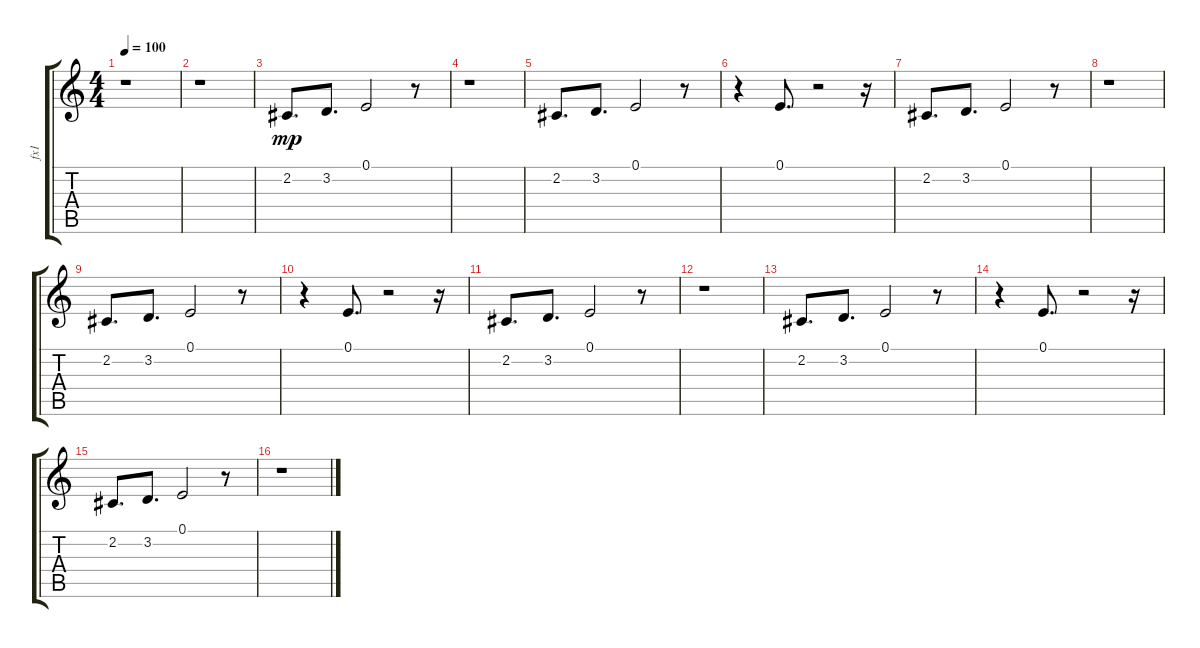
\track ("fx1" "fx1") {instrument musicbox}
\staff {score tabs}
\tuning (E4 B3 G3 D3 A2 E2) {hide}
\ts (4 4)
\tempo 100
\clef g2
\ks c
r.1{dy mp} |
r.1 |
2.2.8{d} 3.2.8{d} 0.1.2 r.8 |
r.1 |
2.2.8{d} 3.2.8{d} 0.1.2 r.8 |
r.4 0.1.8{d} r.2 r.16 |
2.2.8{d} 3.2.8{d} 0.1.2 r.8 |
r.1 |
2.2.8{d} 3.2.8{d} 0.1.2 r.8 |
r.4 0.1.8{d} r.2 r.16 |
2.2.8{d} 3.2.8{d} 0.1.2 r.8 |
r.1 |
2.2.8{d} 3.2.8{d} 0.1.2 r.8 |
r.4 0.1.8{d} r.2 r.16 |
2.2.8{d} 3.2.8{d} 0.1.2 r.8 |
r.1
